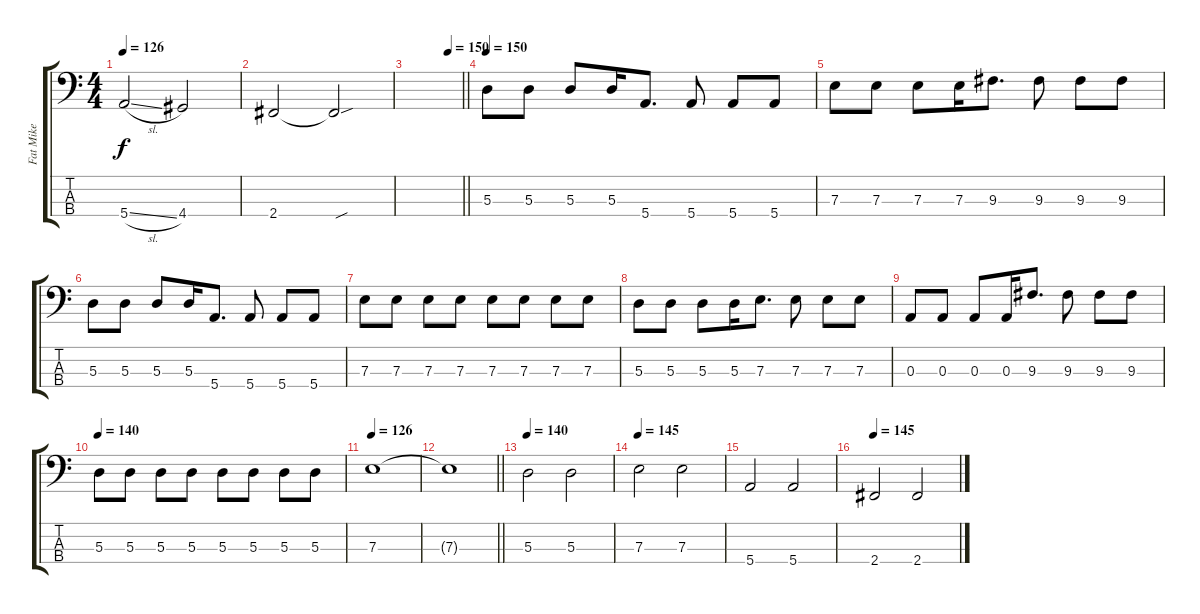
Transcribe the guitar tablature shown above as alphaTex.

\track ("Fat Mike" "Fat Mike") {instrument electricbasspick}
\staff {score tabs}
\tuning (G2 D2 A1 E1) {hide}
\ts (4 4)
\tempo 126
\clef f4
\ks c
5.4{sl}.2{dy f} 4.4.2 |
2.4.2 2.4{sou t}.2 |
\tempo (150 0.75)
\barLineRight lightlight
|
\section ("" "")
\tempo 150
5.3.8 5.3.8 5.3.8 5.3.16 5.4.8{d} 5.4.8 5.4.8 5.4.8 |
7.3.8 7.3.8 7.3.8 7.3.16 9.3.8{d} 9.3.8 9.3.8 9.3.8 |
5.3.8 5.3.8 5.3.8 5.3.16 5.4.8{d} 5.4.8 5.4.8 5.4.8 |
7.3.8 7.3.8 7.3.8 7.3.8 7.3.8 7.3.8 7.3.8 7.3.8 |
5.3.8 5.3.8 5.3.8 5.3.16 7.3.8{d} 7.3.8 7.3.8 7.3.8 |
0.3.8 0.3.8 0.3.8 0.3.16 9.3.8{d} 9.3.8 9.3.8 9.3.8 |
\tempo 140
5.3.8 5.3.8 5.3.8 5.3.8 5.3.8 5.3.8 5.3.8 5.3.8 |
\tempo 126
7.3.1 |
\barLineRight lightlight
7.3{t}.1 |
\section ("" "")
\tempo 140
5.3.2 5.3.2 |
\tempo 145
7.3.2 7.3.2 |
5.4.2 5.4.2 |
\tempo 145
2.4.2 2.4.2
